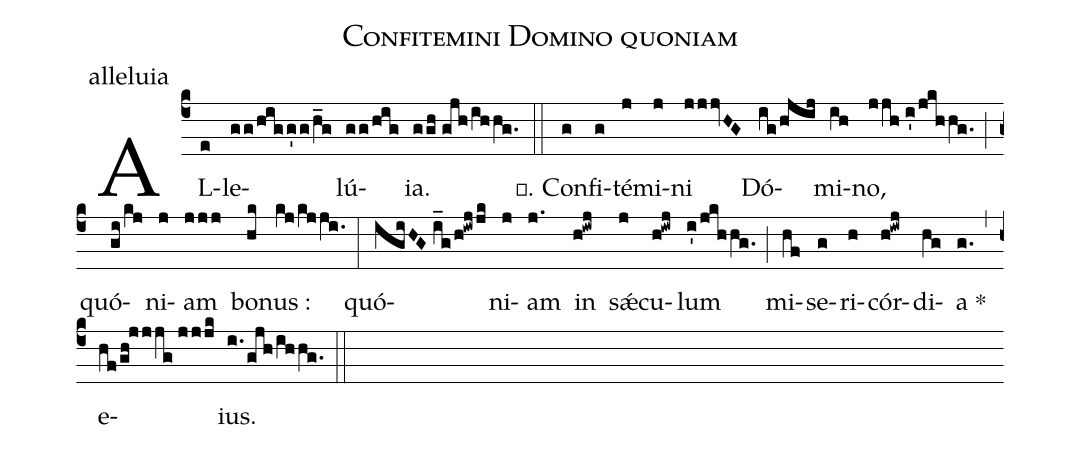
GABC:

name:Confitemini Domino quoniam;
office-part:alleluia;
%%
(c4) AL(e)le(gg/higg'g/h_g)lú(gg/hig)ia.(ggh//gjh/ihhg.) (::)

℣. Con(g)fi(g)té(j)mi(j)ni(jjjvHG) Dó(ig/hjij)mi(ih)no,(jjh//i'/jkhhg.) (;) quó(gi/kj)ni(j)am(jjj) bo(hk)nus :(kj/kjji.) (:)
quó(igiHG//i_g/h!iwj/jk)ni(j)am(j.) in(h!iwj) s<sp>'ae</sp>(j)cu(h!iwj)lum(i'/jkhhg.) (;) mi(hf)se(g)ri(h)cór(h!iwj)di(hg)a *(g.) (,) e(hf/gh!jjjg//jjjk)ius.(i./gjh/ihhg.) (::)
